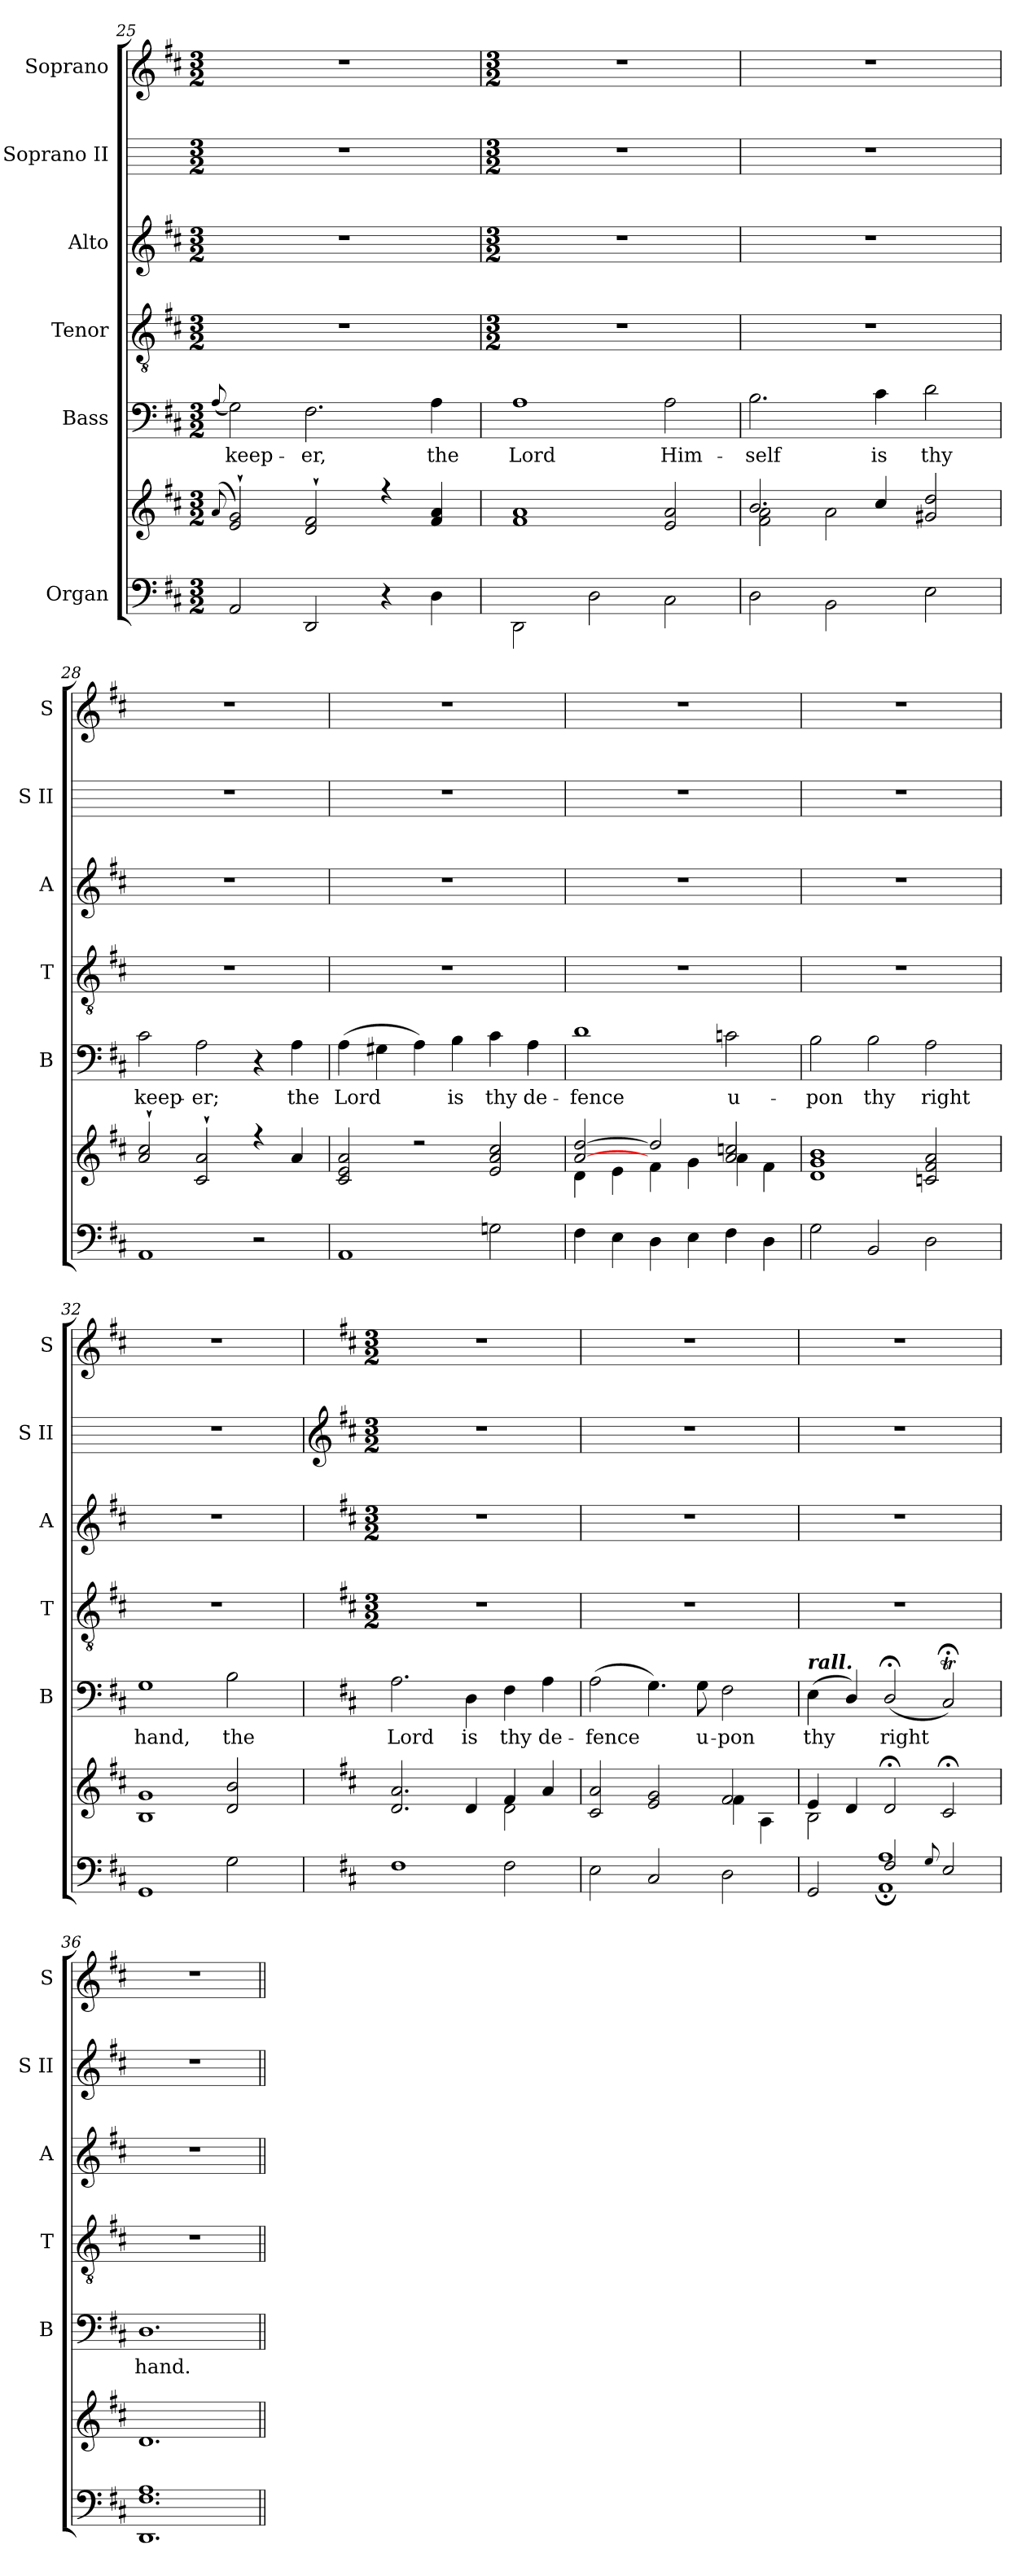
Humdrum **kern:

**kern	**kern	**kern	**text	**kern	**kern	**kern	**kern
*part6	*part6	*part5	*part5	*part4	*part3	*part2	*part1
*staff7	*staff6	*staff5	*staff5	*staff4	*staff3	*staff2	*staff1
*I"Organ	*	*I"Bass	*	*I"Tenor	*I"Alto	*I"Soprano II	*I"Soprano
*	*	*I'B	*	*I'T	*I'A	*I'S II	*I'S
*clefF4	*clefG2	*clefF4	*	*clefGv2	*clefG2	*	*clefG2
*k[f#c#]	*k[f#c#]	*k[f#c#]	*	*k[f#c#]	*k[f#c#]	*	*k[f#c#]
*D:	*D:	*D:	*	*D:	*D:	*	*D:
*M3/2	*M3/2	*M3/2	*	*M3/2	*M3/2	*M3/2	*M3/2
=25	=25	=25	=25	=25	=25	=25	=25
.	(<8qqa	(>8qqA/L	.	.	.	.	.
*^	*^	*	*	*	*	*	*
!	!	!	!	!	!LO:LY:b	!LO:N:vis=1	!LO:N:vis=1	!	!LO:N:vis=1
1ryy	2AA	2e` 2g`)	1.ryy	2G)	keep-	1.r	1.r	1.r	1.r
!	!	!	!	!	!LO:LY:b	!	!	!	!
.	2DD	2d` 2f#`	.	2.F#	-er,	.	.	.	.
4ryy	4r	4r	.	.	.	.	.	.	.
!	!	!	!	!	!LO:LY:b	!	!	!	!
4ryy	4D	4f# 4a	.	4A	the	.	.	.	.
!!LO:LB:g=z
=26	=26	=26	=26	=26	=26	=26	=26	=26	=26
*	*	*	*	*	*	*M3/2	*M3/2	*M3/2	*M3/2
!	!	!	!	!	!LO:LY:b	!	!	!	!
1.ryy	2DD	1f# 1a	1.ryy	1A	Lord	1.r	1.r	1.r	1.r
.	2D	.	.	.	.	.	.	.	.
!	!	!	!	!	!LO:LY:b	!	!	!	!
.	2C#	2e 2a	.	2A	Him-	.	.	.	.
=27	=27	=27	=27	=27	=27	=27	=27	=27	=27
!	!	!	!	!	!LO:LY:b	!	!	!	!
1.ryy	2D	2.b/	2f#\ 2a\	2.B	-self	1.r	1.r	1.r	1.r
.	2BB	.	2a\	.	.	.	.	.	.
!	!	!	!	!	!LO:LY:b	!	!	!	!
.	.	4cc#/	.	4c#	is	.	.	.	.
!	!	!	!	!	!LO:LY:b	!	!	!	!
.	2E	2g#X/ 2dd/	2ryy	2d	thy	.	.	.	.
=28	=28	=28	=28	=28	=28	=28	=28	=28	=28
!	!	!	!	!	!LO:LY:b	!	!	!	!
1ryy	1AA	2a` 2cc#`	1.ryy	2c#	keep-	1.r	1.r	1.r	1.r
!	!	!	!	!	!LO:LY:b	!	!	!	!
.	.	2c#` 2a`	.	2A	-er;	.	.	.	.
4ryy	2r	4r	.	4r	.	.	.	.	.
!	!	!	!	!	!LO:LY:b	!	!	!	!
4ryy	.	4a	.	4A	the	.	.	.	.
=29	=29	=29	=29	=29	=29	=29	=29	=29	=29
!	!	!	!	!	!LO:LY:b	!	!	!	!
1ryy	1AA	2c# 2e 2a	1.ryy	(>4A	Lord	1.r	1.r	1.r	1.r
.	.	.	.	4G#X	.	.	.	.	.
.	.	2r	.	4A)	.	.	.	.	.
!	!	!	!	!	!LO:LY:b	!	!	!	!
.	.	.	.	4B	is	.	.	.	.
!	!	!	!	!	!LO:LY:b	!	!	!	!
4ryy	2Gn	2e 2a 2cc#	.	4c#	thy	.	.	.	.
!	!	!	!	!	!LO:LY:b	!	!	!	!
4ryy	.	.	.	4A	de-	.	.	.	.
=30	=30	=30	=30	=30	=30	=30	=30	=30	=30
!	!	!	!	!	!LO:LY:b	!	!	!	!
1.ryy	4F#	[2a/ [2dd/	4d	1d	-fence	1.r	1.r	1.r	1.r
.	4E	.	4e	.	.	.	.	.	.
.	4D	2dd/]	4f#	.	.	.	.	.	.
.	4E	.	4g	.	.	.	.	.	.
!	!	!	!	!	!LO:LY:b	!	!	!	!
.	4F#	2a 2ccn	4a	2cn	u-	.	.	.	.
.	4D	.	4f#	.	.	.	.	.	.
=31	=31	=31	=31	=31	=31	=31	=31	=31	=31
!	!	!	!	!	!LO:LY:b	!	!	!	!
1ryy	2G	1d 1g 1b	1ryy	2B	-pon	1.r	1.r	1.r	1.r
!	!	!	!	!	!LO:LY:b	!	!	!	!
.	2BB	.	.	2B	thy	.	.	.	.
!	!	!	!	!	!LO:LY:b	!	!	!	!
4ryy	2D	2cn 2f# 2a	4ryy	2A	right	.	.	.	.
4ryy	.	.	4ryy	.	.	.	.	.	.
=32	=32	=32	=32	=32	=32	=32	=32	=32	=32
!	!	!	!	!	!LO:LY:b	!	!	!	!
1ryy	1GG	1B 1g	1ryy	1G	hand,	1.r	1.r	1.r	1.r
!	!	!	!	!	!LO:LY:b	!	!	!	!
4ryy	2G	2d 2b	4ryy	2B	the	.	.	.	.
4ryy	.	.	4ryy	.	.	.	.	.	.
!!LO:LB:g=z
=33	=33	=33	=33	=33	=33	=33	=33	=33	=33
*	*	*	*	*	*	*	*	*clefG2	*
*	*	*	*	*	*	*	*	*k[f#c#]	*k[f#c#]
*	*	*	*	*	*	*	*	*D:	*D:
*	*	*	*	*	*	*M3/2	*M3/2	*M3/2	*M3/2
!	!	!	!	!	!LO:LY:b	!	!	!LO:N:vis=1	!LO:N:vis=1
1ryy	1F#	2.d 2.a	1ryy	2.A	Lord	1.r	1.r	1.r	1.r
!	!	!	!	!	!LO:LY:b	!	!	!	!
.	.	4d	.	4D	is	.	.	.	.
!	!	!	!	!	!LO:LY:b	!	!	!	!
4ryy	2F#	4f#	2d\	4F#	thy	.	.	.	.
!	!	!	!	!	!LO:LY:b	!	!	!	!
4ryy	.	4a	.	4A	de-	.	.	.	.
=34	=34	=34	=34	=34	=34	=34	=34	=34	=34
!	!	!	!	!	!LO:LY:b	!	!	!LO:N:vis=1	!LO:N:vis=1
1ryy	2E	2c# 2a	1ryy	(>2A	-fence	1.r	1.r	1.r	1.r
.	2C#	2e 2g	.	4.G)	.	.	.	.	.
!	!	!	!	!	!LO:LY:b	!	!	!	!
.	.	.	.	8G	u-	.	.	.	.
!	!	!	!	!	!LO:LY:b	!	!	!	!
4ryy	2D	2f#	4f#\	2F#	-pon	.	.	.	.
4ryy	.	.	4A\	.	.	.	.	.	.
=35	=35	=35	=35	=35	=35	=35	=35	=35	=35
!	!	!	!	!LO:TX:a:Bi:t=rall.	!	!	!	!	!
!	!	!	!	!	!LO:LY:b	!	!	!LO:N:vis=1	!LO:N:vis=1
2ryy	2GG	4e	2B\	(<4E	thy	1.r	1.r	1.r	1.r
.	.	4d	.	4D/)	.	.	.	.	.
!	!	!	!	!	!LO:LY:b	!	!	!	!
2F#/	1AA; 1A;	2d;<	1ryy	(<2D;</	right	.	.	.	.
8qqG/	.	.	.	.	.	.	.	.	.
2E/	.	2c#;<	.	2C#;<t)	.	.	.	.	.
=36	=36	=36	=36	=36	=36	=36	=36	=36	=36
!	!	!	!	!	!LO:LY:b	!	!	!LO:N:vis=1	!LO:N:vis=1
1.ryy	1.DD 1.F# 1.A	1.d	1.ryy	1.D/	hand.	1.r	1.r	1.r	1.r
*v	*v	*	*	*	*	*	*	*	*
*	*v	*v	*	*	*	*	*	*
=||	=||	=||	=||	=||	=||	=||	=||
*-	*-	*-	*-	*-	*-	*-	*-
